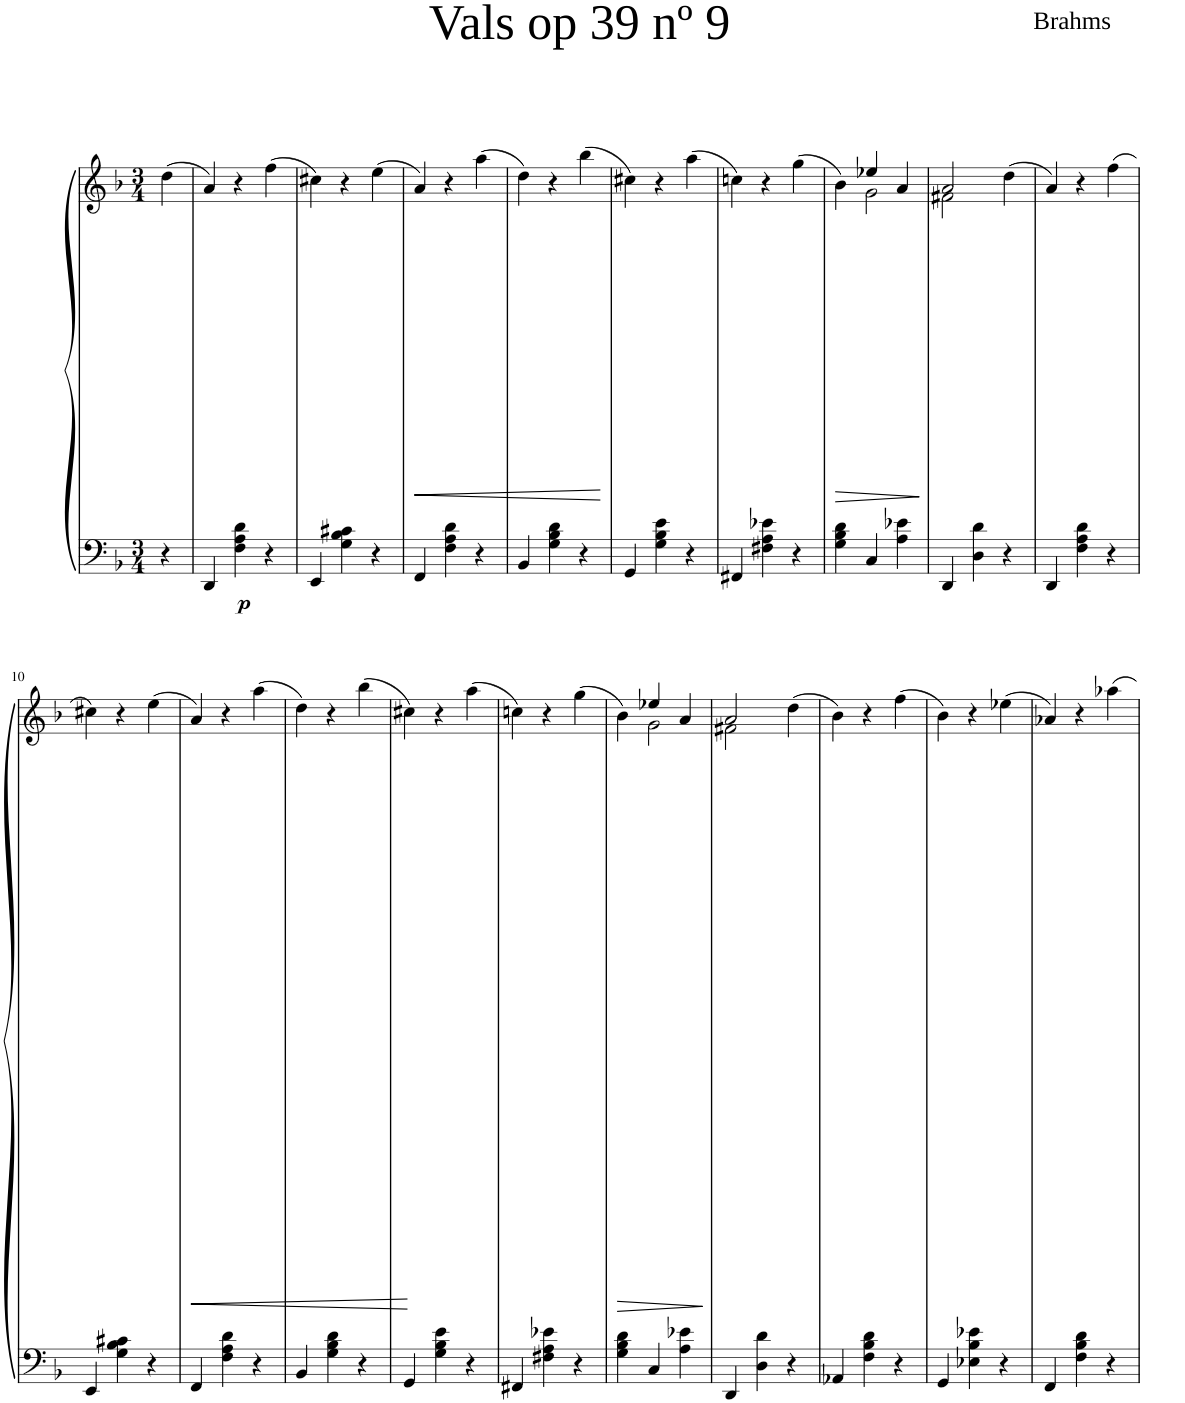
**kern	**kern	**dynam
*part1	*part1	*part1
*staff2	*staff1	*staff1/2
*I"Piano	*	*
*I'Pno	*	*
*clefF4	*clefG2	*
*k[b-]	*k[b-]	*
*M3/4	*M3/4	*
=	=	=
!	!	!LO:DY:b=2
4r	(4dd\	p
=1	=1	=1
4DD/	4a/)	.
4F\ 4A\ 4d\	4r	.
4r	(4ff\	.
=2	=2	=2
4EE/	4cc#X\)	.
4G\ 4B-\ 4c#X\	4r	.
4r	(4ee\	.
=3	=3	=3
!	!	!LO:HP:b
4FF/	4a/)	<
4F\ 4A\ 4d\	4r	.
4r	(4aa\	.
.	.	[
=4	=4	=4
4BB-/	4dd\)	.
4G\ 4B-\ 4d\	4r	.
4r	(4bb-\	.
=5	=5	=5
4GG/	4cc#X\)	.
4G\ 4B-\ 4e\	4r	.
4r	(4aa\	.
=6	=6	=6
4FF#X/	4ccn\)	.
4F#X\ 4A\ 4e-X\	4r	.
4r	(4gg\	.
=7	=7	=7
!	!	!LO:HP:b
*	*^	*
4G\ 4B-\ 4d\	4b-\)	4ryy	>
4C/	4ee-X/	2g\	.
4A\ 4e-X\	4a/	.	.
*	*v	*v	*
.	.	]
=8	=8	=8
*	*^	*
4DD/	2a/	2f#X\	.
4D\ 4d\	.	.	.
4r	(4dd\	4ryy	.
*	*v	*v	*
=9	=9	=9
4DD/	4a/)	.
4F\ 4A\ 4d\	4r	.
4r	(4ff\	.
!!LO:LB:g=z
=10	=10	=10
4EE/	4cc#X\)	.
4G\ 4B-\ 4c#X\	4r	.
4r	(4ee\	.
=11	=11	=11
!	!	!LO:HP:b
4FF/	4a/)	<
4F\ 4A\ 4d\	4r	.
4r	(4aa\	.
.	.	[
=12	=12	=12
4BB-/	4dd\)	.
4G\ 4B-\ 4d\	4r	.
4r	(4bb-\	.
=13	=13	=13
4GG/	4cc#X\)	.
4G\ 4B-\ 4e\	4r	.
4r	(4aa\	.
=14	=14	=14
4FF#X/	4ccn\)	.
4F#X\ 4A\ 4e-X\	4r	.
4r	(4gg\	.
=15	=15	=15
!	!	!LO:HP:b
*	*^	*
4G\ 4B-\ 4d\	4b-\)	4ryy	>
4C/	4ee-X/	2g\	.
4A\ 4e-X\	4a/	.	.
*	*v	*v	*
.	.	]
=16	=16	=16
*	*^	*
4DD/	2a/	2f#X\	.
4D\ 4d\	.	.	.
4r	(4dd\	4ryy	.
*	*v	*v	*
=17	=17	=17
4AA-X/	4b-\)	.
4F\ 4B-\ 4d\	4r	.
4r	(4ff\	.
=18	=18	=18
4GG/	4b-\)	.
4E-X\ 4B-\ 4e-X\	4r	.
4r	(4ee-X\	.
=19	=19	=19
4FF/	4a-X/)	.
4F\ 4B-\ 4d\	4r	.
4r	4aa-X\	.
=	=	=
*-	*-	*-
